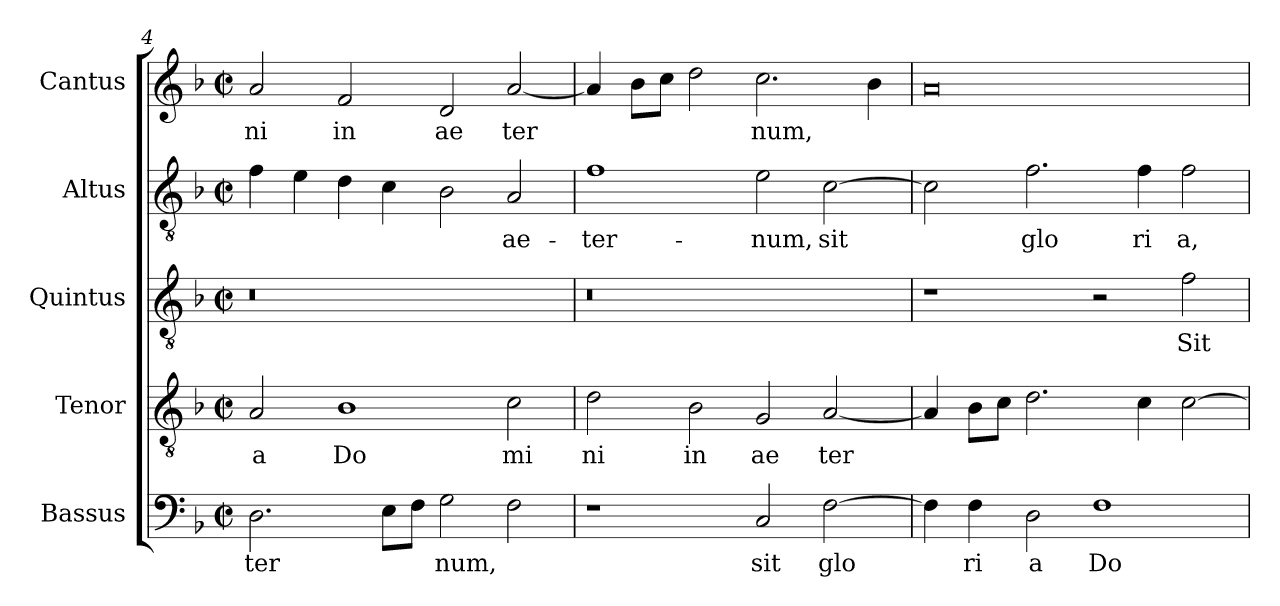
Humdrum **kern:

**kern	**text	**kern	**text	**kern	**text	**kern	**text	**kern	**text
*part5	*part5	*part4	*part4	*part3	*part3	*part2	*part2	*part1	*part1
*staff5	*staff5	*staff4	*staff4	*staff3	*staff3	*staff2	*staff2	*staff1	*staff1
*I"Bassus	*	*I"Tenor	*	*I"Quintus	*	*I"Altus	*	*I"Cantus	*
*clefF4	*	*clefGv2	*	*clefGv2	*	*clefGv2	*	*clefG2	*
*k[b-]	*	*k[b-]	*	*k[b-]	*	*k[b-]	*	*k[b-]	*
*F:	*	*F:	*	*F:	*	*F:	*	*F:	*
*M2/2	*	*M2/2	*	*M2/2	*	*M2/2	*	*M2/2	*
*met(c|)	*	*met(c|)	*	*met(c|)	*	*met(c|)	*	*met(c|)	*
=4	=4	=4	=4	=4	=4	=4	=4	=4	=4
!	!LO:LY:b	!	!LO:LY:b:cj	!	!	!	!	!	!LO:LY:b:cj
2.D\	ter	2A/	a	0r	.	4f\	.	2a/	ni
.	.	.	.	.	.	4e\	.	.	.
!	!	!	!LO:LY:b:cj	!	!	!	!	!	!LO:LY:b:cj
.	.	1B-	Do	.	.	4d\	.	2f/	in
8E\L	.	.	.	.	.	4c\	.	.	.
8F\J	.	.	.	.	.	.	.	.	.
!	!LO:LY:b	!	!	!	!	!	!	!	!LO:LY:b:cj
2G\	num,	.	.	.	.	2B-\	.	2d/	ae
!	!	!	!LO:LY:b:cj	!	!	!	!LO:LY:b:cj	!	!LO:LY:b
2F\	.	2c\	mi	.	.	2A/	ae-	[<2a/	ter
=5	=5	=5	=5	=5	=5	=5	=5	=5	=5
!	!	!	!LO:LY:b:cj	!	!	!	!LO:LY:b:cj	!	!
1r	.	2d\	ni	0r	.	1f	-ter-	4a/]	.
.	.	.	.	.	.	.	.	8b-\L	.
.	.	.	.	.	.	.	.	8cc\J	.
!	!	!	!LO:LY:b:cj	!	!	!	!	!	!
.	.	2B-\	in	.	.	.	.	2dd\	.
!	!LO:LY:b:cj	!	!LO:LY:b:cj	!	!	!	!LO:LY:b:cj	!	!LO:LY:b
2C/	sit	2G/	ae	.	.	2e\	-num,	2.cc\	num,
!	!LO:LY:b	!	!LO:LY:b	!	!	!	!LO:LY:b:cj	!	!
[>2F\	glo	[>2A/	ter	.	.	[<2c\	sit	.	.
.	.	.	.	.	.	.	.	4b-\	.
!!LO:LB:g=z
=6	=6	=6	=6	=6	=6	=6	=6	=6	=6
4F\]	.	4A/]	.	1r	.	2c\]	.	0a	.
!	!LO:LY:b:cj	!	!	!	!	!	!	!	!
4F\	ri	8B-\L	.	.	.	.	.	.	.
.	.	8c\J	.	.	.	.	.	.	.
!	!LO:LY:b:cj	!	!	!	!	!	!LO:LY:b:cj	!	!
2D\	a	2.d\	.	.	.	2.f\	glo	.	.
!	!LO:LY:b:cj	!	!	!	!	!	!	!	!
1F	Do	.	.	2r	.	.	.	.	.
!	!	!	!	!	!	!	!LO:LY:b:cj	!	!
.	.	4c\	.	.	.	4f\	ri	.	.
!	!	!	!	!	!LO:LY:b:cj	!	!LO:LY:b:cj	!	!
.	.	[>2c\	.	2f\	Sit	2f\	a,	.	.
=	=	=	=	=	=	=	=	=	=
*-	*-	*-	*-	*-	*-	*-	*-	*-	*-
